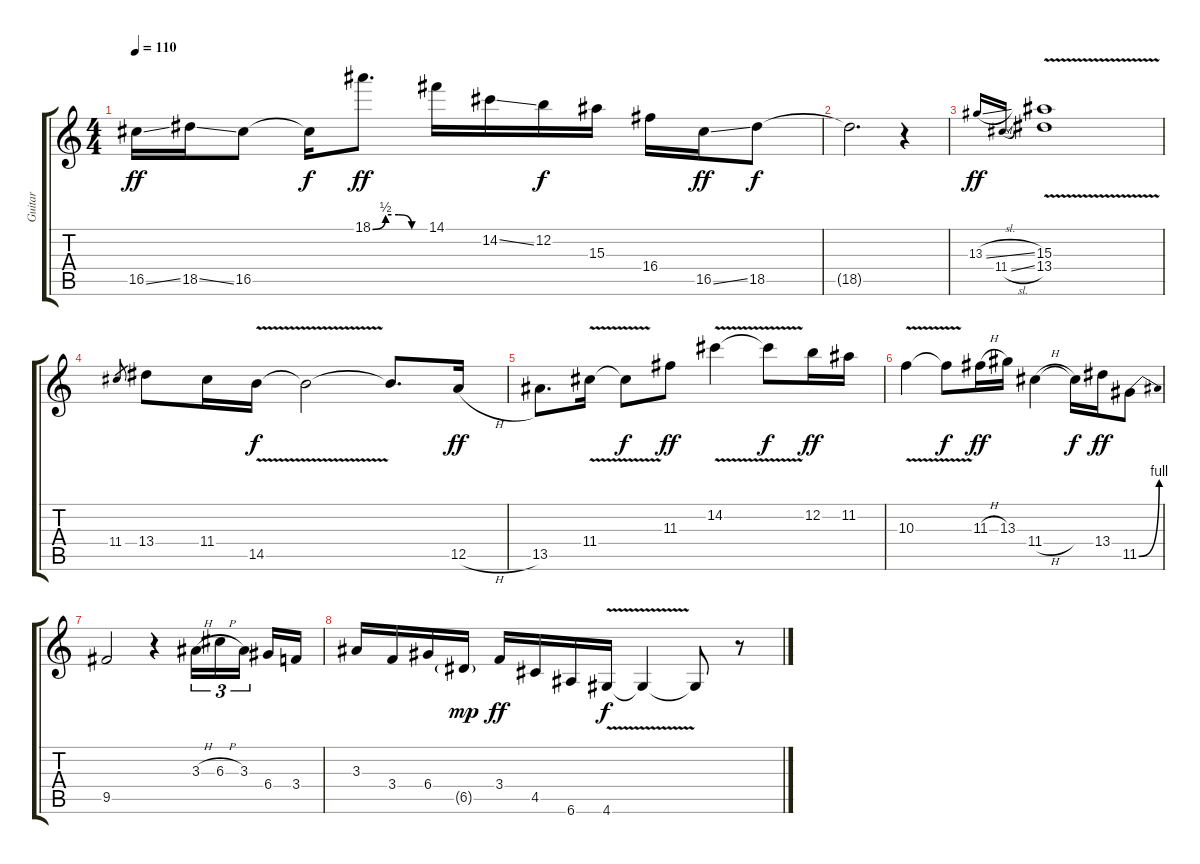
\track ("Guitar" "Guitar") {instrument overdrivenguitar}
\staff {score tabs}
\tuning (E4 B3 G3 D3 A2 E2) {hide}
\ts (4 4)
\tempo 110
\clef g2
\ks c
16.5{ss}.16{dy ff} 18.5{ss}.16 16.5.8 16.5{t}.16{dy f} 18.1{be (custom 0 0 15 2 30 2 45 0 60 0)}.8{d dy ff} 14.1.16 14.2{ss}.16 12.2.16{dy f} 15.3.16 16.4.16 16.5{ss}.16{dy ff} 18.5.8{dy f} |
18.5{t}.2{d} r.4 |
13.3{sl}.16{gr onbeat dy ff} 11.4{sl}.16{gr onbeat} (15.3{v} 13.4{v}).1 |
11.4.8{gr} 13.4.8 11.4.16 14.5{v}.16{dy f} 14.5{t}.2 14.5{t}.8{d} 12.5{h}.16{dy ff} |
13.5.8{d} 11.4{v}.16 11.4{t}.8{dy f} 11.3.8{dy ff} 14.2{v}.4 14.2{t}.8{dy f} 12.2.16{dy ff} 11.2.16 |
10.3{v}.4 10.3{t}.8{dy f} 11.3{h}.16{dy ff} 13.3.16 11.4{h}.4 11.4{t}.16{dy f} 13.4.16{dy ff} 11.5{be (bend 0 0 60 4)}.8 |
9.5.2 r.4 3.3{h}.16{tu (3 2)} 6.3{h}.16{tu (3 2)} 3.3.16{tu (3 2) beam splitsecondary} 6.4.16 3.4.16 |
3.3.16 3.4.16 6.4.16 6.5{g}.16{dy mp} 3.4.16{dy ff} 4.5.16 6.6.16 4.6{v}.16{dy f} 4.6{t}.4 4.6{t}.8 r.8
